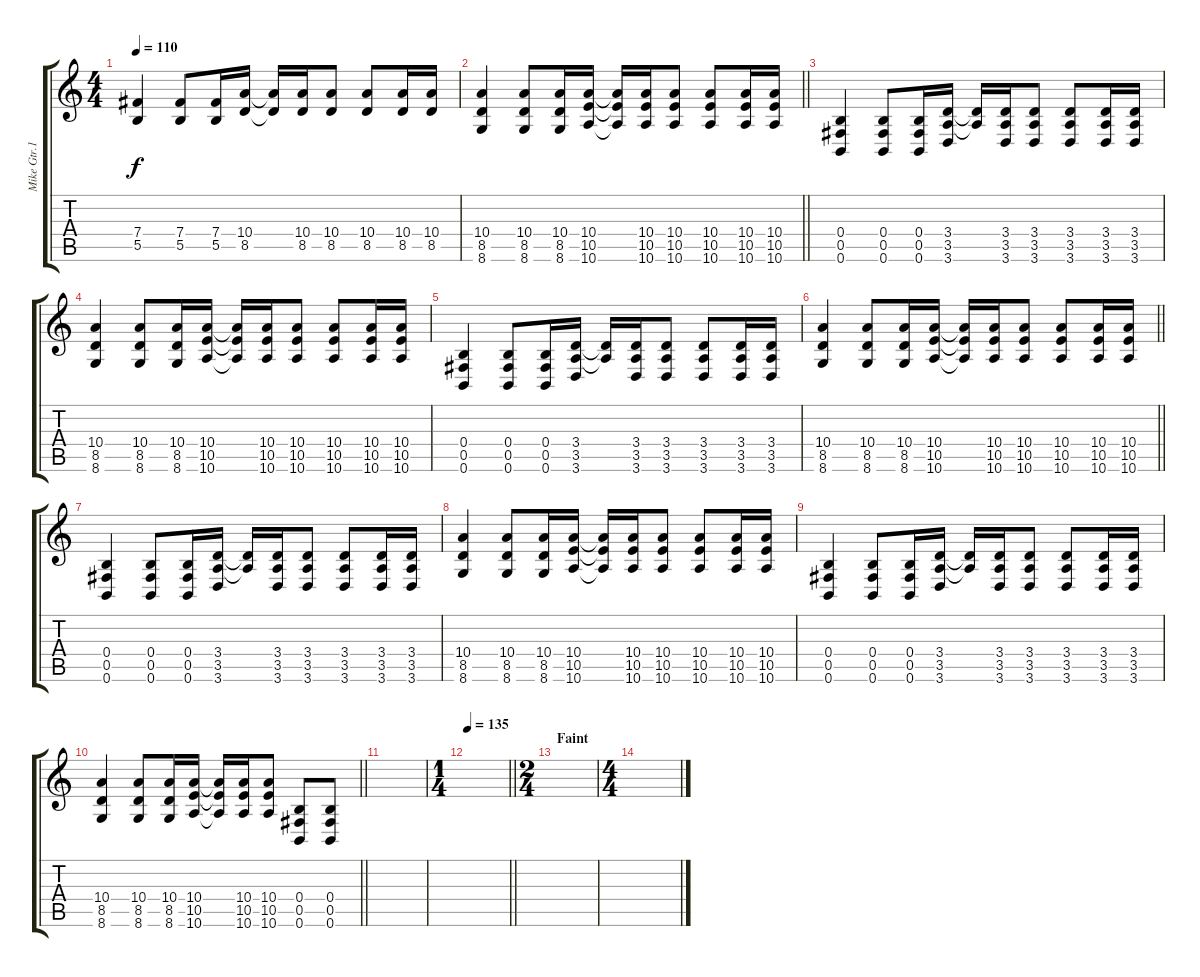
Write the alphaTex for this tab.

\track ("Mike Gtr.1" "Mike Gtr.1") {instrument distortionguitar}
\staff {score tabs}
\tuning (Db4 Ab3 E3 B2 Gb2 B1) {hide}
\ts (4 4)
\tempo 110
\clef g2
\ks c
(7.4 5.5).4{dy f} (7.4 5.5).8 (7.4 5.5).16 (10.4 8.5).16 (10.4{t} 8.5{t}).16 (10.4 8.5).16 (10.4 8.5).8 (10.4 8.5).8 (10.4 8.5).16 (10.4 8.5).16 |
\barLineRight lightlight
(10.4 8.5 8.6).4 (10.4 8.5 8.6).8 (10.4 8.5 8.6).16 (10.4 10.5 10.6).16 (10.4{t} 10.5{t} 10.6{t}).16 (10.4 10.5 10.6).16 (10.4 10.5 10.6).8 (10.4 10.5 10.6).8 (10.4 10.5 10.6).16 (10.4 10.5 10.6).16 |
(0.4 0.5 0.6).4{volume 15 instrument distortionguitar} (0.4 0.5 0.6).8 (0.4 0.5 0.6).16 (3.4 3.5 3.6).16 (3.4{t} 3.5{t}).16 (3.4 3.5 3.6).16 (3.4 3.5 3.6).8 (3.4 3.5 3.6).8 (3.4 3.5 3.6).16 (3.4 3.5 3.6).16 |
(10.4 8.5 8.6).4 (10.4 8.5 8.6).8 (10.4 8.5 8.6).16 (10.4 10.5 10.6).16 (10.4{t} 10.5{t} 10.6{t}).16 (10.4 10.5 10.6).16 (10.4 10.5 10.6).8 (10.4 10.5 10.6).8 (10.4 10.5 10.6).16 (10.4 10.5 10.6).16 |
(0.4 0.5 0.6).4 (0.4 0.5 0.6).8 (0.4 0.5 0.6).16 (3.4 3.5 3.6).16 (3.4{t} 3.5{t}).16 (3.4 3.5 3.6).16 (3.4 3.5 3.6).8 (3.4 3.5 3.6).8 (3.4 3.5 3.6).16 (3.4 3.5 3.6).16 |
\barLineRight lightlight
(10.4 8.5 8.6).4 (10.4 8.5 8.6).8 (10.4 8.5 8.6).16 (10.4 10.5 10.6).16 (10.4{t} 10.5{t} 10.6{t}).16 (10.4 10.5 10.6).16 (10.4 10.5 10.6).8 (10.4 10.5 10.6).8 (10.4 10.5 10.6).16 (10.4 10.5 10.6).16 |
(0.4 0.5 0.6).4 (0.4 0.5 0.6).8 (0.4 0.5 0.6).16 (3.4 3.5 3.6).16 (3.4{t} 3.5{t}).16 (3.4 3.5 3.6).16 (3.4 3.5 3.6).8 (3.4 3.5 3.6).8 (3.4 3.5 3.6).16 (3.4 3.5 3.6).16 |
(10.4 8.5 8.6).4 (10.4 8.5 8.6).8 (10.4 8.5 8.6).16 (10.4 10.5 10.6).16 (10.4{t} 10.5{t} 10.6{t}).16 (10.4 10.5 10.6).16 (10.4 10.5 10.6).8 (10.4 10.5 10.6).8 (10.4 10.5 10.6).16 (10.4 10.5 10.6).16 |
(0.4 0.5 0.6).4 (0.4 0.5 0.6).8 (0.4 0.5 0.6).16 (3.4 3.5 3.6).16 (3.4{t} 3.5{t}).16 (3.4 3.5 3.6).16 (3.4 3.5 3.6).8 (3.4 3.5 3.6).8 (3.4 3.5 3.6).16 (3.4 3.5 3.6).16 |
\barLineRight lightlight
(10.4 8.5 8.6).4 (10.4 8.5 8.6).8 (10.4 8.5 8.6).16 (10.4 10.5 10.6).16 (10.4{t} 10.5{t} 10.6{t}).16 (10.4 10.5 10.6).16 (10.4 10.5 10.6).8 (0.4 0.5 0.6).8 (0.4 0.5 0.6).8 |
|
\ts (1 4)
\tempo 135
\barLineRight lightlight
|
\ts (2 4)
\section ("" "Faint")
|
\ts (4 4)
